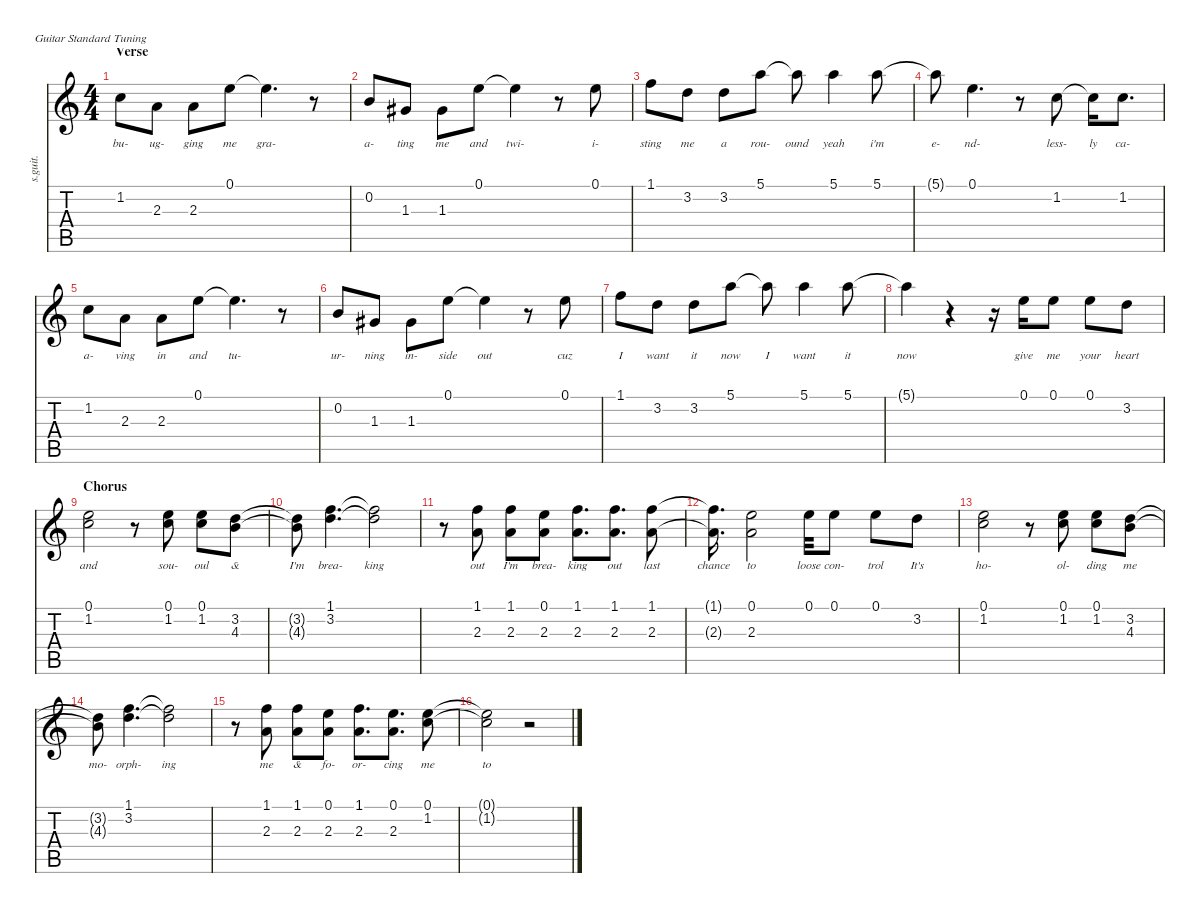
\defaultSystemsLayout 4
\hideDynamics
\bracketExtendMode nobrackets
\track ("Matt Bellamy  - Vocals" "s.guit.") {instrument tenorsax}
\staff {score tabs}
\tuning (E4 B3 G3 D3 A2 E2)
\displaytranspose 12
\ts (4 4)
\section ("" "Verse")
\tempo (93 hide)
\clef g2
\ks c
1.2.8{lyrics (0 "bu-") lyrics (1 "") lyrics (2 "") lyrics (3 "") lyrics (4 "") dy f} 2.3.8{lyrics (0 "ug-") lyrics (1 "") lyrics (2 "") lyrics (3 "") lyrics (4 "")} 2.3.8{lyrics (0 "ging") lyrics (1 "") lyrics (2 "") lyrics (3 "") lyrics (4 "")} 0.1.8{lyrics (0 "me") lyrics (1 "") lyrics (2 "") lyrics (3 "") lyrics (4 "")} 0.1{t}.4{d lyrics (0 "gra-") lyrics (1 "") lyrics (2 "") lyrics (3 "") lyrics (4 "")} r.8 |
0.2.8{lyrics (0 "a-") lyrics (1 "") lyrics (2 "") lyrics (3 "") lyrics (4 "")} 1.3{acc #}.8{lyrics (0 "ting") lyrics (1 "") lyrics (2 "") lyrics (3 "") lyrics (4 "")} 1.3{acc #}.8{lyrics (0 "me") lyrics (1 "") lyrics (2 "") lyrics (3 "") lyrics (4 "")} 0.1.8{lyrics (0 "and") lyrics (1 "") lyrics (2 "") lyrics (3 "") lyrics (4 "")} 0.1{t}.4{lyrics (0 "twi-") lyrics (1 "") lyrics (2 "") lyrics (3 "") lyrics (4 "")} r.8 0.1.8{lyrics (0 "i-") lyrics (1 "") lyrics (2 "") lyrics (3 "") lyrics (4 "")} |
1.1.8{lyrics (0 "sting") lyrics (1 "") lyrics (2 "") lyrics (3 "") lyrics (4 "")} 3.2.8{lyrics (0 "me") lyrics (1 "") lyrics (2 "") lyrics (3 "") lyrics (4 "")} 3.2.8{lyrics (0 "a") lyrics (1 "") lyrics (2 "") lyrics (3 "") lyrics (4 "")} 5.1.8{lyrics (0 "rou-") lyrics (1 "") lyrics (2 "") lyrics (3 "") lyrics (4 "")} 5.1{t}.8{lyrics (0 "ound") lyrics (1 "") lyrics (2 "") lyrics (3 "") lyrics (4 "")} 5.1.4{lyrics (0 "yeah") lyrics (1 "") lyrics (2 "") lyrics (3 "") lyrics (4 "")} 5.1.8{lyrics (0 "i'm") lyrics (1 "") lyrics (2 "") lyrics (3 "") lyrics (4 "")} |
5.1{t}.8{lyrics (0 "e-") lyrics (1 "") lyrics (2 "") lyrics (3 "") lyrics (4 "")} 0.1.4{d lyrics (0 "nd-") lyrics (1 "") lyrics (2 "") lyrics (3 "") lyrics (4 "")} r.8 1.2.8{lyrics (0 "less-") lyrics (1 "") lyrics (2 "") lyrics (3 "") lyrics (4 "")} 1.2{t}.16{lyrics (0 "ly") lyrics (1 "") lyrics (2 "") lyrics (3 "") lyrics (4 "")} 1.2.8{d lyrics (0 "ca-") lyrics (1 "") lyrics (2 "") lyrics (3 "") lyrics (4 "")} |
1.2.8{lyrics (0 "a-") lyrics (1 "") lyrics (2 "") lyrics (3 "") lyrics (4 "")} 2.3.8{lyrics (0 "ving") lyrics (1 "") lyrics (2 "") lyrics (3 "") lyrics (4 "")} 2.3.8{lyrics (0 "in") lyrics (1 "") lyrics (2 "") lyrics (3 "") lyrics (4 "")} 0.1.8{lyrics (0 "and") lyrics (1 "") lyrics (2 "") lyrics (3 "") lyrics (4 "")} 0.1{t}.4{d lyrics (0 "tu-") lyrics (1 "") lyrics (2 "") lyrics (3 "") lyrics (4 "")} r.8 |
0.2.8{lyrics (0 "ur-") lyrics (1 "") lyrics (2 "") lyrics (3 "") lyrics (4 "")} 1.3{acc #}.8{lyrics (0 "ning") lyrics (1 "") lyrics (2 "") lyrics (3 "") lyrics (4 "")} 1.3{acc #}.8{lyrics (0 "in-") lyrics (1 "") lyrics (2 "") lyrics (3 "") lyrics (4 "")} 0.1.8{lyrics (0 "side") lyrics (1 "") lyrics (2 "") lyrics (3 "") lyrics (4 "")} 0.1{t}.4{lyrics (0 "out") lyrics (1 "") lyrics (2 "") lyrics (3 "") lyrics (4 "")} r.8 0.1.8{lyrics (0 "cuz") lyrics (1 "") lyrics (2 "") lyrics (3 "") lyrics (4 "")} |
1.1.8{lyrics (0 "I") lyrics (1 "") lyrics (2 "") lyrics (3 "") lyrics (4 "")} 3.2.8{lyrics (0 "want") lyrics (1 "") lyrics (2 "") lyrics (3 "") lyrics (4 "")} 3.2.8{lyrics (0 "it") lyrics (1 "") lyrics (2 "") lyrics (3 "") lyrics (4 "")} 5.1.8{lyrics (0 "now") lyrics (1 "") lyrics (2 "") lyrics (3 "") lyrics (4 "")} 5.1{t}.8{lyrics (0 "I") lyrics (1 "") lyrics (2 "") lyrics (3 "") lyrics (4 "")} 5.1.4{lyrics (0 "want") lyrics (1 "") lyrics (2 "") lyrics (3 "") lyrics (4 "")} 5.1.8{lyrics (0 "it") lyrics (1 "") lyrics (2 "") lyrics (3 "") lyrics (4 "")} |
5.1{t}.4{lyrics (0 "now") lyrics (1 "") lyrics (2 "") lyrics (3 "") lyrics (4 "")} r.4 r.16 0.1.16{lyrics (0 "give") lyrics (1 "") lyrics (2 "") lyrics (3 "") lyrics (4 "")} 0.1.8{lyrics (0 "me") lyrics (1 "") lyrics (2 "") lyrics (3 "") lyrics (4 "")} 0.1.8{lyrics (0 "your") lyrics (1 "") lyrics (2 "") lyrics (3 "") lyrics (4 "")} 3.2.8{lyrics (0 "heart") lyrics (1 "") lyrics (2 "") lyrics (3 "") lyrics (4 "")} |
\section ("" "Chorus")
(0.1 1.2).2{lyrics (0 "and") lyrics (1 "") lyrics (2 "") lyrics (3 "") lyrics (4 "") dy fff} r.8 (0.1 1.2).8{lyrics (0 "sou-") lyrics (1 "") lyrics (2 "") lyrics (3 "") lyrics (4 "")} (0.1 1.2).8{lyrics (0 "oul") lyrics (1 "") lyrics (2 "") lyrics (3 "") lyrics (4 "")} (3.2 4.3).8{lyrics (0 "&") lyrics (1 "") lyrics (2 "") lyrics (3 "") lyrics (4 "")} |
(3.2{t} 4.3{t}).8{lyrics (0 "I'm") lyrics (1 "") lyrics (2 "") lyrics (3 "") lyrics (4 "") dy f} (1.1 3.2).4{d lyrics (0 "brea-") lyrics (1 "") lyrics (2 "") lyrics (3 "") lyrics (4 "") dy fff} (1.1{t} 3.2{t}).2{lyrics (0 "king") lyrics (1 "") lyrics (2 "") lyrics (3 "") lyrics (4 "") dy f} |
r.8 (1.1 2.3).8{lyrics (0 "out") lyrics (1 "") lyrics (2 "") lyrics (3 "") lyrics (4 "") dy fff} (1.1 2.3).8{lyrics (0 "I'm") lyrics (1 "") lyrics (2 "") lyrics (3 "") lyrics (4 "")} (0.1 2.3).8{lyrics (0 "brea-") lyrics (1 "") lyrics (2 "") lyrics (3 "") lyrics (4 "")} (1.1 2.3).8{d lyrics (0 "king") lyrics (1 "") lyrics (2 "") lyrics (3 "") lyrics (4 "")} (1.1 2.3).8{d lyrics (0 "out") lyrics (1 "") lyrics (2 "") lyrics (3 "") lyrics (4 "")} (1.1 2.3).8{lyrics (0 "last") lyrics (1 "") lyrics (2 "") lyrics (3 "") lyrics (4 "")} |
(1.1{t} 2.3{t}).16{d lyrics (0 "chance") lyrics (1 "") lyrics (2 "") lyrics (3 "") lyrics (4 "") dy f} (0.1 2.3).2{lyrics (0 "to") lyrics (1 "") lyrics (2 "") lyrics (3 "") lyrics (4 "") dy fff} 0.1.32{lyrics (0 "loose") lyrics (1 "") lyrics (2 "") lyrics (3 "") lyrics (4 "")} 0.1.8{lyrics (0 "con-") lyrics (1 "") lyrics (2 "") lyrics (3 "") lyrics (4 "")} 0.1.8{lyrics (0 "trol") lyrics (1 "") lyrics (2 "") lyrics (3 "") lyrics (4 "")} 3.2.8{lyrics (0 "It's") lyrics (1 "") lyrics (2 "") lyrics (3 "") lyrics (4 "")} |
(0.1 1.2).2{lyrics (0 "ho-") lyrics (1 "") lyrics (2 "") lyrics (3 "") lyrics (4 "")} r.8 (0.1 1.2).8{lyrics (0 "ol-") lyrics (1 "") lyrics (2 "") lyrics (3 "") lyrics (4 "")} (0.1 1.2).8{lyrics (0 "ding") lyrics (1 "") lyrics (2 "") lyrics (3 "") lyrics (4 "")} (3.2 4.3).8{lyrics (0 "me") lyrics (1 "") lyrics (2 "") lyrics (3 "") lyrics (4 "")} |
(3.2{t} 4.3{t}).8{lyrics (0 "mo-") lyrics (1 "") lyrics (2 "") lyrics (3 "") lyrics (4 "") dy f} (1.1 3.2).4{d lyrics (0 "orph-") lyrics (1 "") lyrics (2 "") lyrics (3 "") lyrics (4 "") dy fff} (1.1{t} 3.2{t}).2{lyrics (0 "ing") lyrics (1 "") lyrics (2 "") lyrics (3 "") lyrics (4 "") dy f} |
r.8 (1.1 2.3).8{lyrics (0 "me") lyrics (1 "") lyrics (2 "") lyrics (3 "") lyrics (4 "") dy fff} (1.1 2.3).8{lyrics (0 "&") lyrics (1 "") lyrics (2 "") lyrics (3 "") lyrics (4 "")} (0.1 2.3).8{lyrics (0 "fo-") lyrics (1 "") lyrics (2 "") lyrics (3 "") lyrics (4 "")} (1.1 2.3).8{d lyrics (0 "or-") lyrics (1 "") lyrics (2 "") lyrics (3 "") lyrics (4 "")} (0.1 2.3).8{d lyrics (0 "cing") lyrics (1 "") lyrics (2 "") lyrics (3 "") lyrics (4 "")} (0.1 1.2).8{lyrics (0 "me") lyrics (1 "") lyrics (2 "") lyrics (3 "") lyrics (4 "") dy f} |
(0.1{t} 1.2{t}).2{lyrics (0 "to") lyrics (1 "") lyrics (2 "") lyrics (3 "") lyrics (4 "")} r.2
